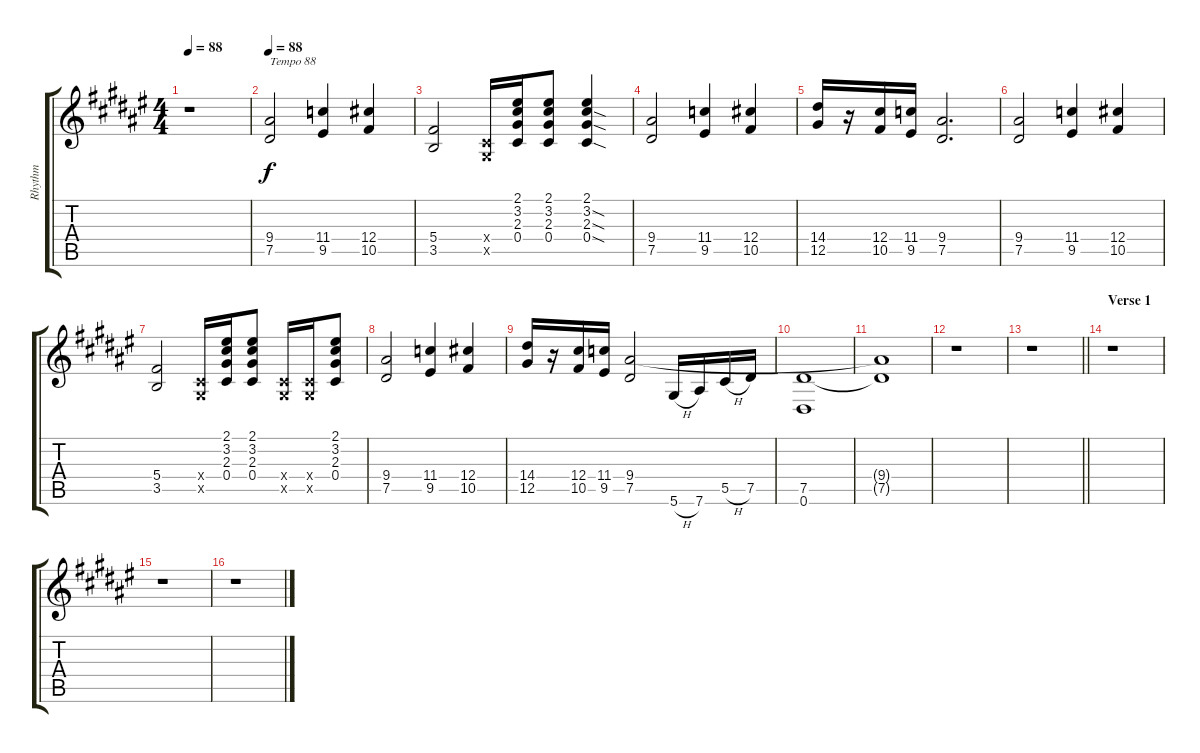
\track ("Rhythm" "Rhythm") {instrument overdrivenguitar}
\staff {score tabs}
\tuning (Eb4 Bb3 Gb3 Db3 Ab2 Eb2) {hide}
\ts (4 4)
\tempo 88
\clef g2
\ks f#
r.1{dy f instrument overdrivenguitar} |
\tempo 88
(9.4 7.5).2{txt "Tempo 88"} (11.4 9.5).4 (12.4 10.5).4 |
(5.4 3.5).2 (0.4{x} 0.5{x}).16 (2.1 3.2 2.3 0.4).16 (2.1 3.2 2.3 0.4).8 (2.1 3.2{sod} 2.3{sod} 0.4{sod}).4 |
(9.4 7.5).2 (11.4 9.5).4 (12.4 10.5).4 |
(14.4 12.5).16 r.16 (12.4 10.5).16 (11.4 9.5).16 (9.4 7.5).2{d} |
(9.4 7.5).2 (11.4 9.5).4 (12.4 10.5).4 |
(5.4 3.5).2 (0.4{x} 0.5{x}).16 (2.1 3.2 2.3 0.4).16 (2.1 3.2 2.3 0.4).8 (0.4{x} 0.5{x}).16 (0.4{x} 0.5{x}).16 (2.1 3.2 2.3 0.4).8 |
(9.4 7.5).2 (11.4 9.5).4 (12.4 10.5).4 |
(14.4 12.5).16 r.16 (12.4 10.5).16 (11.4 9.5).16 (9.4 7.5).2 5.6{h}.16 7.6.16 5.5{h}.16 7.5.16 |
(7.5 0.6).1 |
(9.4{t} 7.5{t}).1 |
r.1 |
\barLineRight lightlight
r.1 |
\section ("" "Verse 1")
r.1 |
r.1 |
r.1
